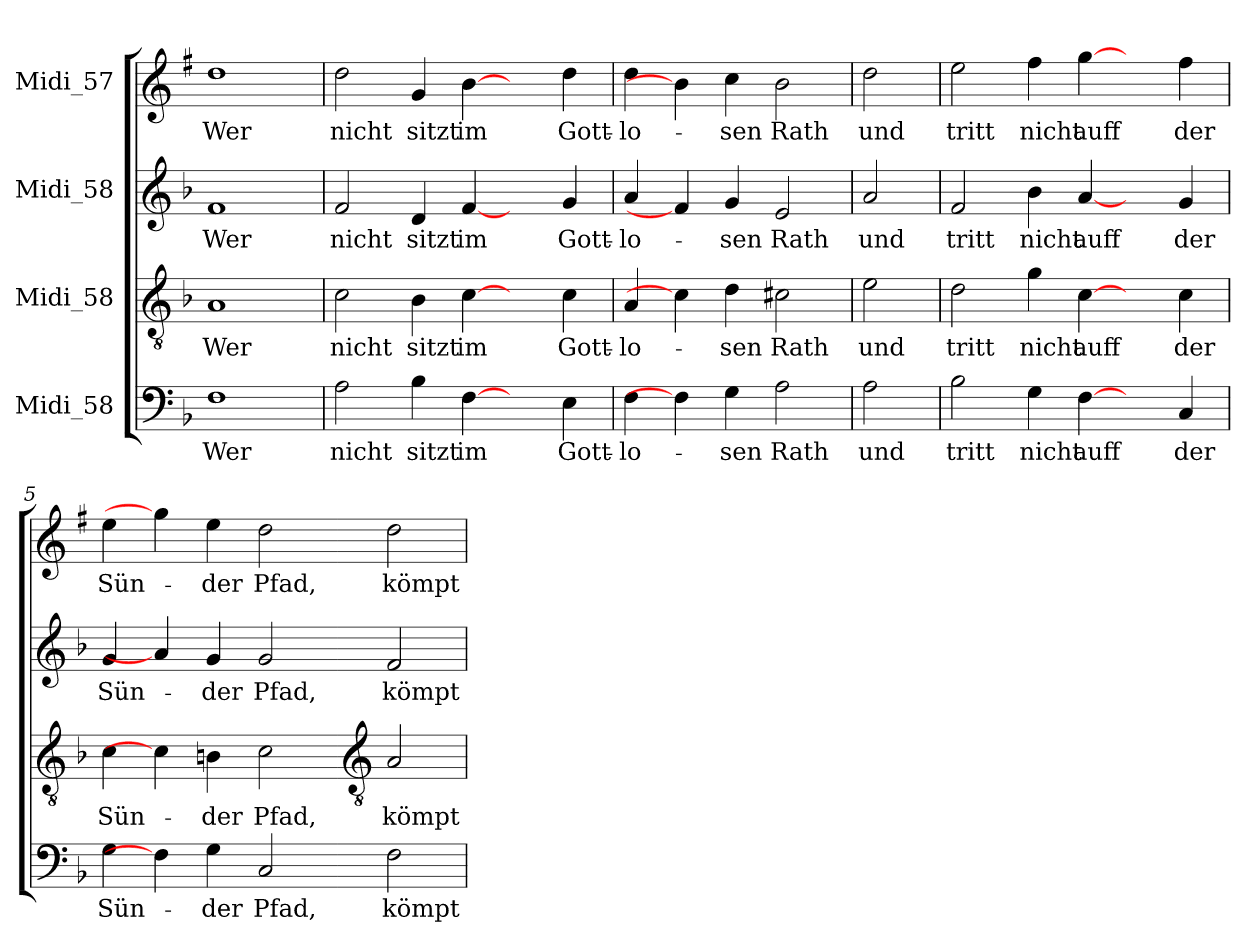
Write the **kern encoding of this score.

**kern	**text	**kern	**text	**kern	**text	**kern	**text
*part4	*part4	*part3	*part3	*part2	*part2	*part1	*part1
*staff4	*staff4	*staff3	*staff3	*staff2	*staff2	*staff1	*staff1
*I"Midi_58	*	*I"Midi_58	*	*I"Midi_58	*	*I"Midi_57	*
*clefF4	*	*clefGv2	*	*clefG2	*	*clefG2	*
*	*	*	*	*	*	*ITrd1c2	*
*k[b-]	*	*k[b-]	*	*k[b-]	*	*k[b-]	*
*F:	*	*F:	*	*F:	*	*F:	*
=	=	=	=	=	=	=	=
!	!LO:LY:b	!	!LO:LY:b	!	!LO:LY:b	!	!LO:LY:b
1F	Wer	1A	Wer	1f	Wer	1cc	Wer
=1	=1	=1	=1	=1	=1	=1	=1
!	!LO:LY:b	!	!LO:LY:b	!	!LO:LY:b	!	!LO:LY:b
2A	nicht	2c	nicht	2f	nicht	2cc	nicht
!	!LO:LY:b	!	!LO:LY:b	!	!LO:LY:b	!	!LO:LY:b
4B-	sitzt	4B-	sitzt	4d	sitzt	4f	sitzt
!	!LO:LY:b	!	!LO:LY:b	!	!LO:LY:b	!	!LO:LY:b
[4F	im	[4c	im	[4f	im	[4a	im
4ryy	.	4ryy	.	4ryy	.	4ryy	.
!	!LO:LY:b	!	!LO:LY:b	!	!LO:LY:b	!	!LO:LY:b
4E	Gott-	4c	Gott-	4g	Gott-	4cc	Gott-
=2	=2	=2	=2	=2	=2	=2	=2
!	!LO:LY:b	!	!LO:LY:b	!	!LO:LY:b	!	!LO:LY:b
4F	-lo-	4A	-lo-	4a	-lo-	4cc	-lo-
4F]	.	4c]	.	4f]	.	4a]	.
!	!LO:LY:b	!	!LO:LY:b	!	!LO:LY:b	!	!LO:LY:b
4G	-sen	4d	-sen	4g	-sen	4b-	-sen
!	!LO:LY:b	!	!LO:LY:b	!	!LO:LY:b	!	!LO:LY:b
2A	Rath	2c#X	Rath	2e	Rath	2a	Rath
=3	=3	=3	=3	=3	=3	=3	=3
!	!LO:LY:b	!	!LO:LY:b	!	!LO:LY:b	!	!LO:LY:b
2A	und	2e	und	2a	und	2cc	und
=4	=4	=4	=4	=4	=4	=4	=4
!	!LO:LY:b	!	!LO:LY:b	!	!LO:LY:b	!	!LO:LY:b
2B-	tritt	2d	tritt	2f	tritt	2dd	tritt
!	!LO:LY:b	!	!LO:LY:b	!	!LO:LY:b	!	!LO:LY:b
4G	nicht	4g	nicht	4b-	nicht	4ee	nicht
!	!LO:LY:b	!	!LO:LY:b	!	!LO:LY:b	!	!LO:LY:b
[4F	auff	[4c	auff	[4a	auff	[4ff	auff
4ryy	.	4ryy	.	4ryy	.	4ryy	.
!	!LO:LY:b	!	!LO:LY:b	!	!LO:LY:b	!	!LO:LY:b
4C	der	4c	der	4g	der	4ee	der
=5	=5	=5	=5	=5	=5	=5	=5
!	!LO:LY:b	!	!LO:LY:b	!	!LO:LY:b	!	!LO:LY:b
4G	Sün-	4c	Sün-	4g	Sün-	4dd	Sün-
4F]	.	4c]	.	4a]	.	4ff]	.
!	!LO:LY:b	!	!LO:LY:b	!	!LO:LY:b	!	!LO:LY:b
4G	-der	4Bn	-der	4g	-der	4dd	-der
!	!LO:LY:b	!	!LO:LY:b	!	!LO:LY:b	!	!LO:LY:b
2C	Pfad,	2c	Pfad,	2g	Pfad,	2cc	Pfad,
!!LO:LB:g=z
=6-	=6-	=6-	=6-	=6-	=6-	=6-	=6-
*	*	*clefGv2	*	*	*	*	*
!	!LO:LY:b	!	!LO:LY:b	!	!LO:LY:b	!	!LO:LY:b
2F	kömpt	2A	kömpt	2f	kömpt	2cc	kömpt
=	=	=	=	=	=	=	=
*-	*-	*-	*-	*-	*-	*-	*-
